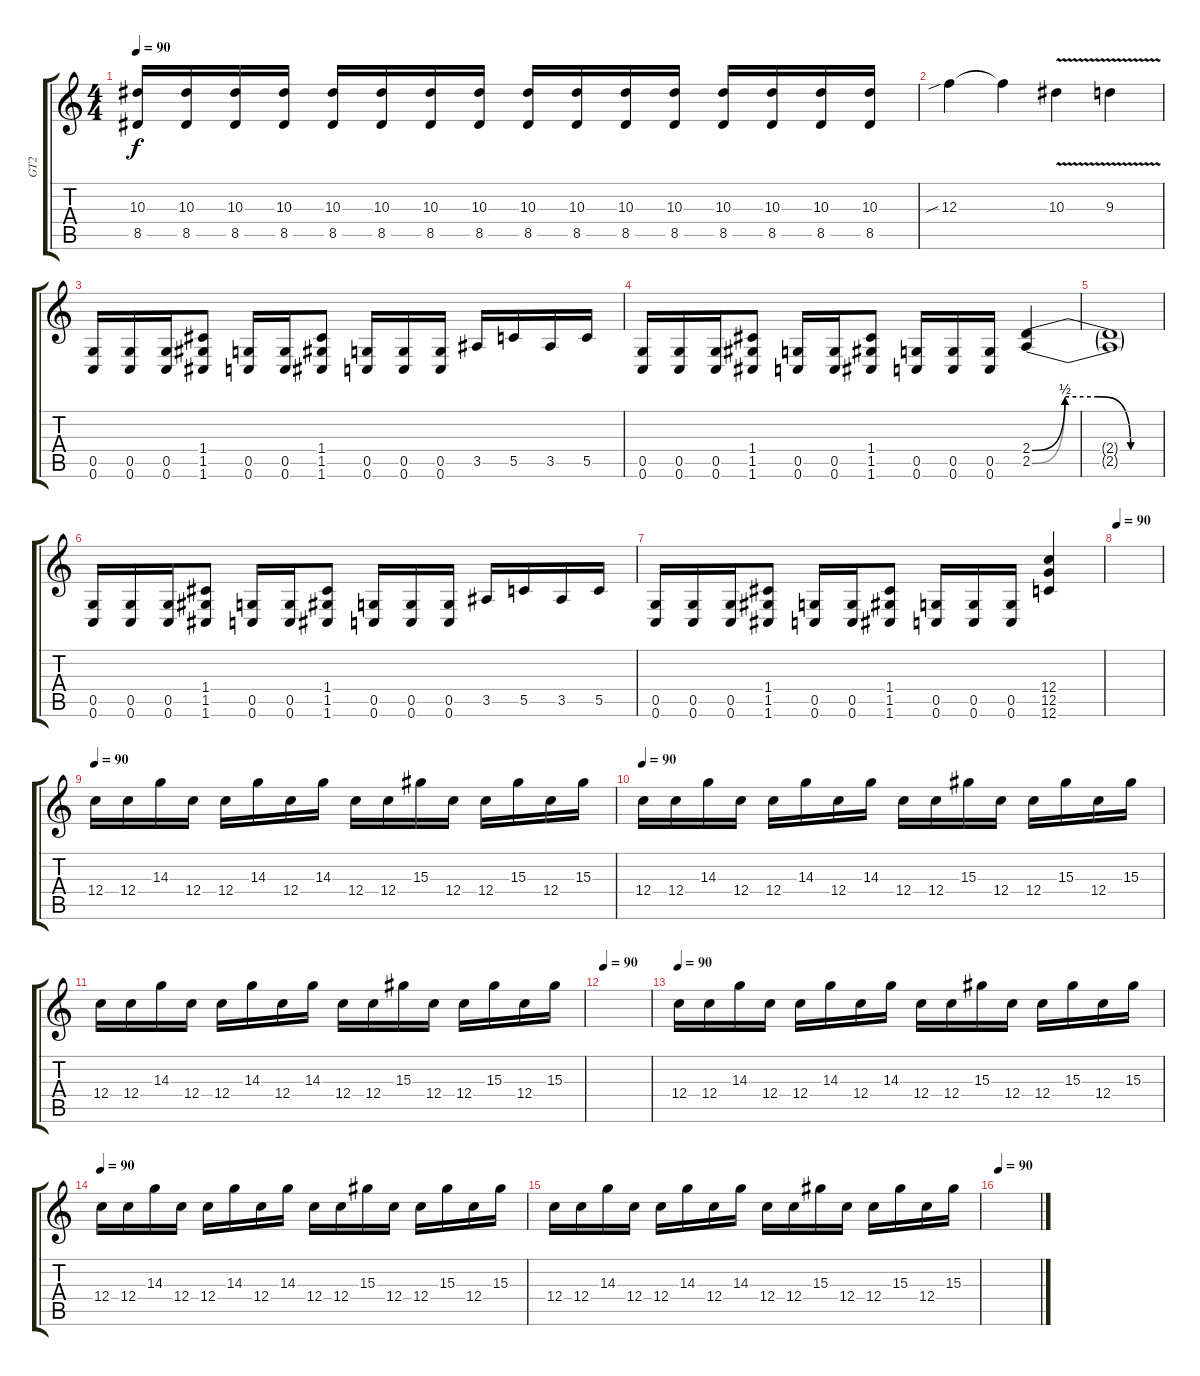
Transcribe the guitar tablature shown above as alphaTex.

\track ("GT2" "GT2") {instrument distortionguitar}
\staff {score tabs}
\tuning (D4 A3 F3 C3 G2 C2) {hide}
\ts (4 4)
\tempo 90
\clef g2
\ks c
(10.3 8.5).16{dy f instrument distortionguitar} (10.3 8.5).16 (10.3 8.5).16 (10.3 8.5).16 (10.3 8.5).16 (10.3 8.5).16 (10.3 8.5).16 (10.3 8.5).16 (10.3 8.5).16 (10.3 8.5).16 (10.3 8.5).16 (10.3 8.5).16 (10.3 8.5).16 (10.3 8.5).16 (10.3 8.5).16 (10.3 8.5).16 |
12.3{sib}.4 12.3{t}.4 10.3{v}.4 9.3{v}.4 |
(0.5 0.6).16 (0.5 0.6).16 (0.5 0.6).16 (1.4 1.5 1.6).8 (0.5 0.6).16 (0.5 0.6).16 (1.4 1.5 1.6).8 (0.5 0.6).16 (0.5 0.6).16 (0.5 0.6).16 3.5.16 5.5.16 3.5.16 5.5.16 |
(0.5 0.6).16 (0.5 0.6).16 (0.5 0.6).16 (1.4 1.5 1.6).8 (0.5 0.6).16 (0.5 0.6).16 (1.4 1.5 1.6).8 (0.5 0.6).16 (0.5 0.6).16 (0.5 0.6).16 (2.4{be (custom 0 0 15 2 30 2 45 0 60 0)} 2.5{be (custom 0 0 15 2 30 2 45 0 60 0)}).4 |
(2.4{t} 2.5{t}).1 |
(0.5 0.6).16 (0.5 0.6).16 (0.5 0.6).16 (1.4 1.5 1.6).8 (0.5 0.6).16 (0.5 0.6).16 (1.4 1.5 1.6).8 (0.5 0.6).16 (0.5 0.6).16 (0.5 0.6).16 3.5.16 5.5.16 3.5.16 5.5.16 |
(0.5 0.6).16 (0.5 0.6).16 (0.5 0.6).16 (1.4 1.5 1.6).8 (0.5 0.6).16 (0.5 0.6).16 (1.4 1.5 1.6).8 (0.5 0.6).16 (0.5 0.6).16 (0.5 0.6).16 (12.4 12.5 12.6).4 |
\tempo 90
|
\tempo 90
12.4.16{instrument distortionguitar} 12.4.16 14.3.16 12.4.16 12.4.16 14.3.16 12.4.16 14.3.16 12.4.16 12.4.16 15.3.16 12.4.16 12.4.16 15.3.16 12.4.16 15.3.16 |
\tempo 90
12.4.16{instrument distortionguitar} 12.4.16 14.3.16 12.4.16 12.4.16 14.3.16 12.4.16 14.3.16 12.4.16 12.4.16 15.3.16 12.4.16 12.4.16 15.3.16 12.4.16 15.3.16 |
12.4.16{instrument distortionguitar} 12.4.16 14.3.16 12.4.16 12.4.16 14.3.16 12.4.16 14.3.16 12.4.16 12.4.16 15.3.16 12.4.16 12.4.16 15.3.16 12.4.16 15.3.16 |
\tempo 90
|
\tempo 90
12.4.16{instrument distortionguitar} 12.4.16 14.3.16 12.4.16 12.4.16 14.3.16 12.4.16 14.3.16 12.4.16 12.4.16 15.3.16 12.4.16 12.4.16 15.3.16 12.4.16 15.3.16 |
\tempo 90
12.4.16{instrument distortionguitar} 12.4.16 14.3.16 12.4.16 12.4.16 14.3.16 12.4.16 14.3.16 12.4.16 12.4.16 15.3.16 12.4.16 12.4.16 15.3.16 12.4.16 15.3.16 |
12.4.16{instrument distortionguitar} 12.4.16 14.3.16 12.4.16 12.4.16 14.3.16 12.4.16 14.3.16 12.4.16 12.4.16 15.3.16 12.4.16 12.4.16 15.3.16 12.4.16 15.3.16 |
\tempo 90
